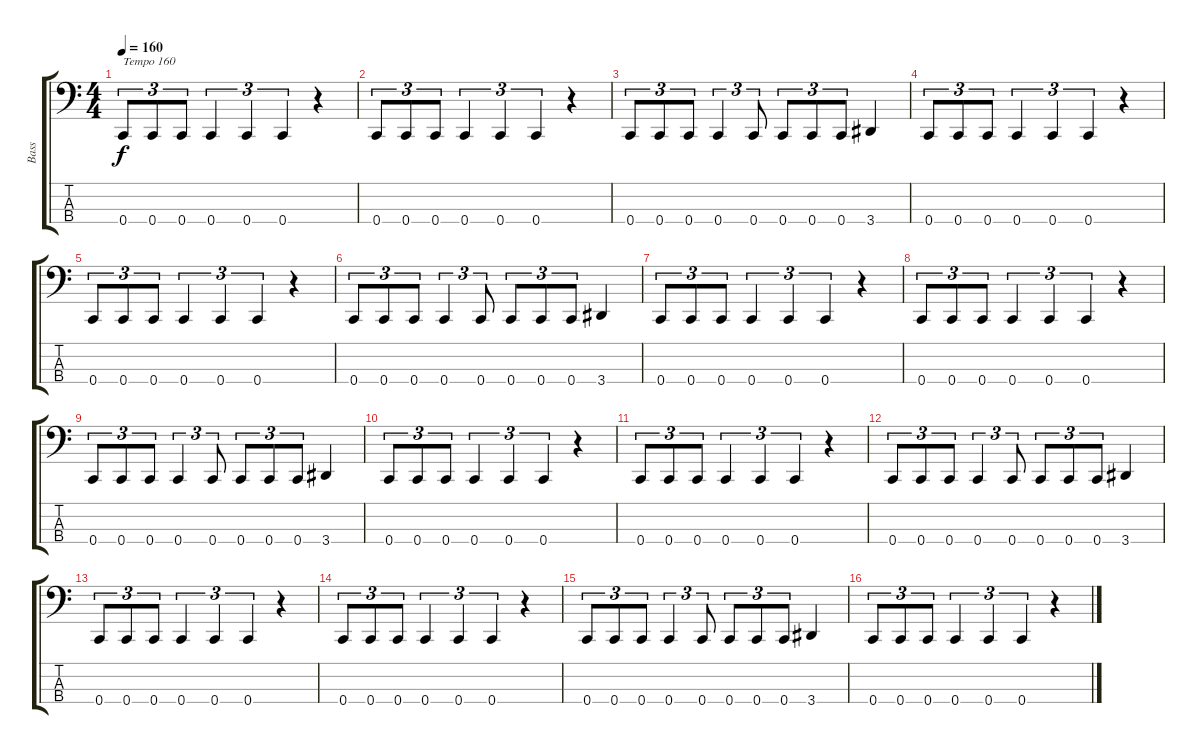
\track ("Bass" "Bass") {instrument electricbasspick}
\staff {score tabs}
\tuning (F2 C2 G1 C1) {hide}
\ts (4 4)
\tempo 160
\clef f4
\ks c
0.4.8{tu (3 2) txt "Tempo 160" dy f instrument electricbasspick} 0.4.8{tu (3 2)} 0.4.8{tu (3 2)} 0.4.4{tu (3 2)} 0.4.4{tu (3 2)} 0.4.4{tu (3 2)} r.4 |
0.4.8{tu (3 2)} 0.4.8{tu (3 2)} 0.4.8{tu (3 2)} 0.4.4{tu (3 2)} 0.4.4{tu (3 2)} 0.4.4{tu (3 2)} r.4 |
0.4.8{tu (3 2)} 0.4.8{tu (3 2)} 0.4.8{tu (3 2)} 0.4.4{tu (3 2)} 0.4.8{tu (3 2)} 0.4.8{tu (3 2)} 0.4.8{tu (3 2)} 0.4.8{tu (3 2)} 3.4.4 |
0.4.8{tu (3 2)} 0.4.8{tu (3 2)} 0.4.8{tu (3 2)} 0.4.4{tu (3 2)} 0.4.4{tu (3 2)} 0.4.4{tu (3 2)} r.4 |
0.4.8{tu (3 2)} 0.4.8{tu (3 2)} 0.4.8{tu (3 2)} 0.4.4{tu (3 2)} 0.4.4{tu (3 2)} 0.4.4{tu (3 2)} r.4 |
0.4.8{tu (3 2)} 0.4.8{tu (3 2)} 0.4.8{tu (3 2)} 0.4.4{tu (3 2)} 0.4.8{tu (3 2)} 0.4.8{tu (3 2)} 0.4.8{tu (3 2)} 0.4.8{tu (3 2)} 3.4.4 |
0.4.8{tu (3 2)} 0.4.8{tu (3 2)} 0.4.8{tu (3 2)} 0.4.4{tu (3 2)} 0.4.4{tu (3 2)} 0.4.4{tu (3 2)} r.4 |
0.4.8{tu (3 2)} 0.4.8{tu (3 2)} 0.4.8{tu (3 2)} 0.4.4{tu (3 2)} 0.4.4{tu (3 2)} 0.4.4{tu (3 2)} r.4 |
0.4.8{tu (3 2)} 0.4.8{tu (3 2)} 0.4.8{tu (3 2)} 0.4.4{tu (3 2)} 0.4.8{tu (3 2)} 0.4.8{tu (3 2)} 0.4.8{tu (3 2)} 0.4.8{tu (3 2)} 3.4.4 |
0.4.8{tu (3 2)} 0.4.8{tu (3 2)} 0.4.8{tu (3 2)} 0.4.4{tu (3 2)} 0.4.4{tu (3 2)} 0.4.4{tu (3 2)} r.4 |
0.4.8{tu (3 2)} 0.4.8{tu (3 2)} 0.4.8{tu (3 2)} 0.4.4{tu (3 2)} 0.4.4{tu (3 2)} 0.4.4{tu (3 2)} r.4 |
0.4.8{tu (3 2)} 0.4.8{tu (3 2)} 0.4.8{tu (3 2)} 0.4.4{tu (3 2)} 0.4.8{tu (3 2)} 0.4.8{tu (3 2)} 0.4.8{tu (3 2)} 0.4.8{tu (3 2)} 3.4.4 |
0.4.8{tu (3 2)} 0.4.8{tu (3 2)} 0.4.8{tu (3 2)} 0.4.4{tu (3 2)} 0.4.4{tu (3 2)} 0.4.4{tu (3 2)} r.4 |
0.4.8{tu (3 2)} 0.4.8{tu (3 2)} 0.4.8{tu (3 2)} 0.4.4{tu (3 2)} 0.4.4{tu (3 2)} 0.4.4{tu (3 2)} r.4 |
0.4.8{tu (3 2)} 0.4.8{tu (3 2)} 0.4.8{tu (3 2)} 0.4.4{tu (3 2)} 0.4.8{tu (3 2)} 0.4.8{tu (3 2)} 0.4.8{tu (3 2)} 0.4.8{tu (3 2)} 3.4.4 |
0.4.8{tu (3 2)} 0.4.8{tu (3 2)} 0.4.8{tu (3 2)} 0.4.4{tu (3 2)} 0.4.4{tu (3 2)} 0.4.4{tu (3 2)} r.4
